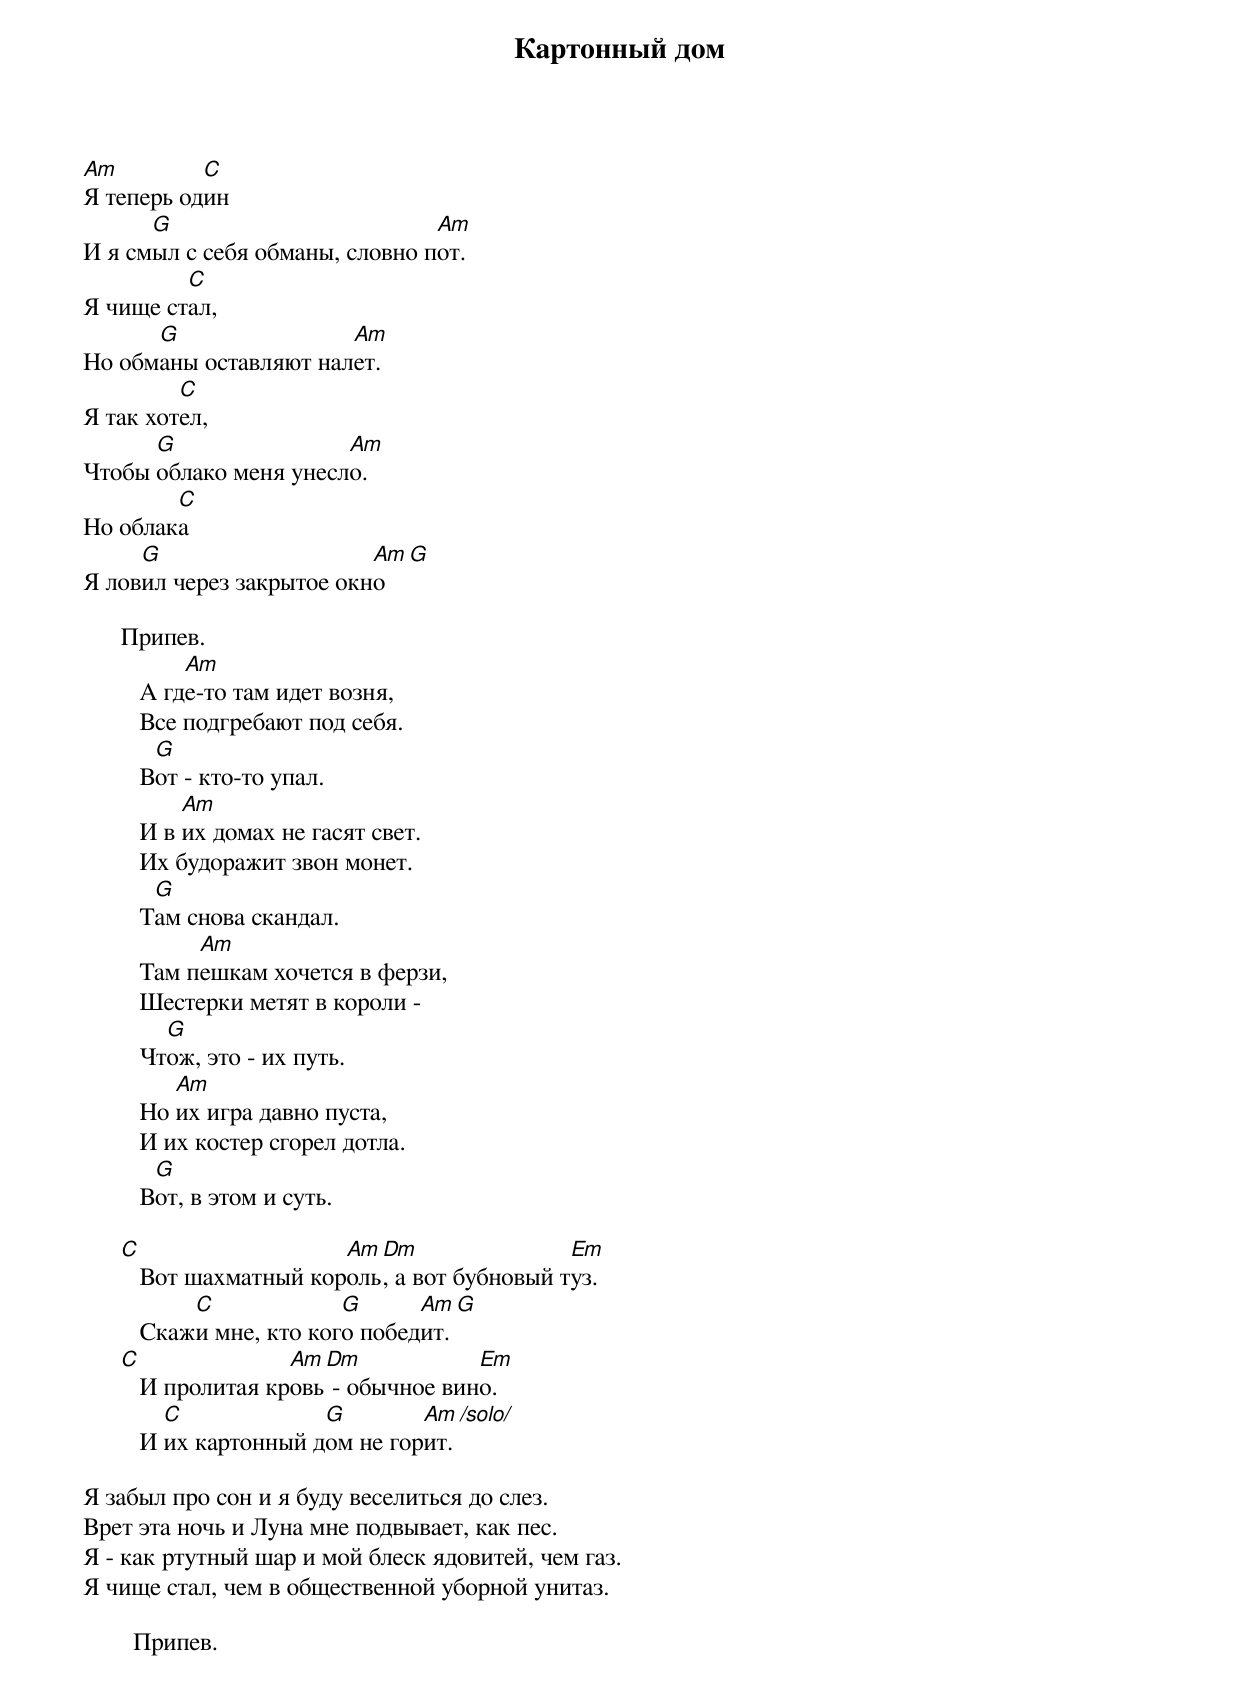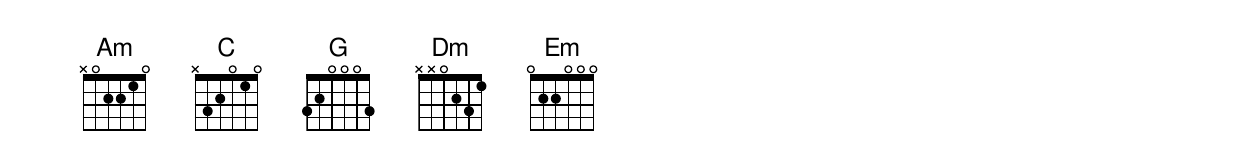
Картонный дом



Am         C
Я теперь один
      G                         Am
И я смыл с себя обманы, словно пот.
         C
Я чище стал,
      G                Am
Но обманы оставляют налет.
         C
Я так хотел,
      G                Am
Чтобы облако меня унесло.
        C
Но облака
     G                    Am   G
Я ловил через закрытое окно

      Припев.
             Am
         А где-то там идет возня,
         Все подгребают под себя.
          G
         Вот - кто-то упал.
             Am
         И в их домах не гасят свет.
         Их будоражит звон монет.
          G
         Там снова скандал.
              Am
         Там пешкам хочется в ферзи,
         Шестерки метят в короли -
           G
         Чтож, это - их путь.
            Am
         Но их игра давно пуста,
         И их костер сгорел дотла.
          G
         Вот, в этом и суть.

      C                   Am Dm                Em
         Вот шахматный король, а вот бубновый туз.
             C             G      Am   G
         Скажи мне, кто кого победит.
      C               Am Dm            Em
         И пролитая кровь - обычное вино.
           C             G        Am    /solo/
         И их картонный дом не горит.

Я забыл про сон и я буду веселиться до слез.
Врет эта ночь и Луна мне подвывает, как пес.
Я - как ртутный шар и мой блеск ядовитей, чем газ.
Я чище стал, чем в общественной уборной унитаз.

        Припев.
